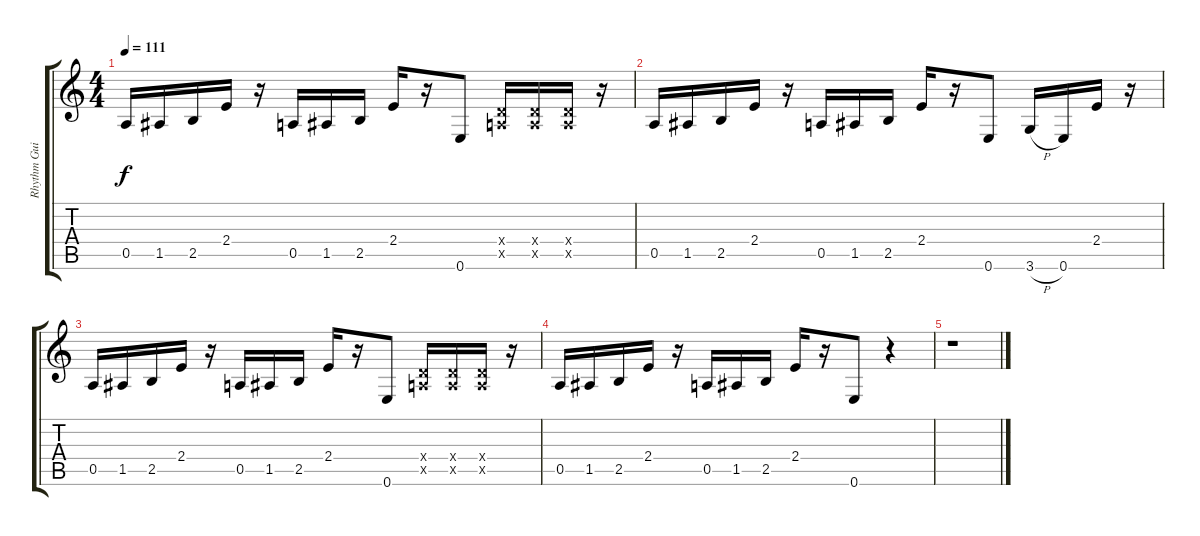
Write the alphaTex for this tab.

\track ("Rhythm Guitar 1" "Rhythm Gui") {instrument overdrivenguitar}
\staff {score tabs}
\tuning (E4 B3 G3 D3 A2 E2) {hide}
\ts (4 4)
\tempo 111
\clef g2
\ks c
0.5.16{dy f} 1.5.16 2.5.16 2.4.16 r.16 0.5.16 1.5.16 2.5.16 2.4.16 r.16 0.6.8 (0.4{x} 0.5{x}).16 (0.4{x} 0.5{x}).16 (0.4{x} 0.5{x}).16 r.16 |
0.5.16 1.5.16 2.5.16 2.4.16 r.16 0.5.16 1.5.16 2.5.16 2.4.16 r.16 0.6.8 3.6{h}.16 0.6.16 2.4.16 r.16 |
0.5.16 1.5.16 2.5.16 2.4.16 r.16 0.5.16 1.5.16 2.5.16 2.4.16 r.16 0.6.8 (0.4{x} 0.5{x}).16 (0.4{x} 0.5{x}).16 (0.4{x} 0.5{x}).16 r.16 |
0.5.16 1.5.16 2.5.16 2.4.16 r.16 0.5.16 1.5.16 2.5.16 2.4.16 r.16 0.6.8 r.4 |
r.1
